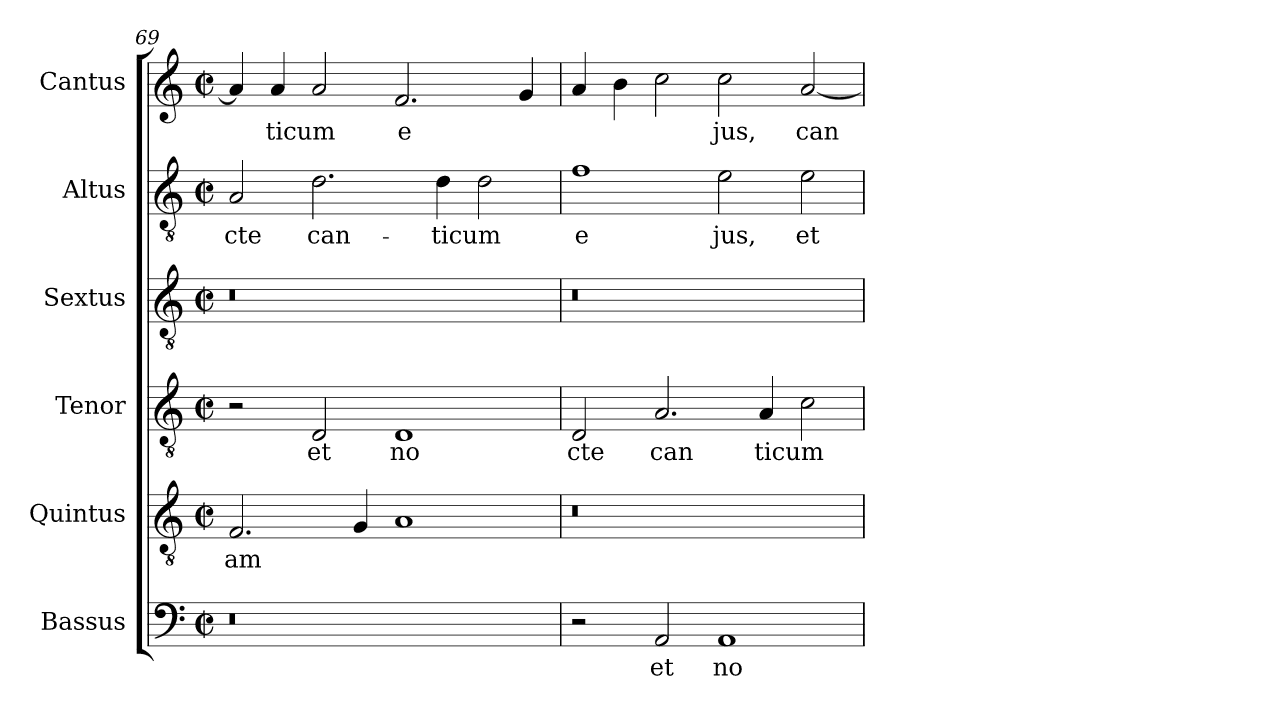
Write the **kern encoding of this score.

**kern	**text	**kern	**text	**kern	**text	**kern	**kern	**text	**kern	**text
*part6	*part6	*part5	*part5	*part4	*part4	*part3	*part2	*part2	*part1	*part1
*staff6	*staff6	*staff5	*staff5	*staff4	*staff4	*staff3	*staff2	*staff2	*staff1	*staff1
*I"Bassus	*	*I"Quintus	*	*I"Tenor	*	*I"Sextus	*I"Altus	*	*I"Cantus	*
*clefF4	*	*clefGv2	*	*clefGv2	*	*clefGv2	*clefGv2	*	*clefG2	*
*k[]	*	*k[]	*	*k[]	*	*k[]	*k[]	*	*k[]	*
*C:	*	*C:	*	*C:	*	*C:	*C:	*	*C:	*
*M2/2	*	*M2/2	*	*M2/2	*	*M2/2	*M2/2	*	*M2/2	*
*met(c|)	*	*met(c|)	*	*met(c|)	*	*met(c|)	*met(c|)	*	*met(c|)	*
=69	=69	=69	=69	=69	=69	=69	=69	=69	=69	=69
!	!	!	!LO:LY:b:cj	!	!	!	!	!LO:LY:b:cj	!	!LO:LY:b
0r	.	2.F/	-am	2r	.	0r	2A/	-cte	4a/]	.
!	!	!	!	!	!	!	!	!	!	!LO:LY:b
.	.	.	.	.	.	.	.	.	4a/	ticum
!	!	!	!	!	!LO:LY:b:cj	!	!	!LO:LY:b:cj	!	!LO:LY:b
.	.	.	.	2D/	et	.	2.d\	can-	2a/	.
!	!	!	!LO:LY:b:cj	!	!	!	!	!	!	!
.	.	4G/	.	.	.	.	.	.	.	.
!	!	!	!LO:LY:b:cj	!	!LO:LY:b:cj	!	!	!	!	!LO:LY:b
.	.	1A	.	1D	no	.	.	.	2.f/	e
!	!	!	!	!	!	!	!	!LO:LY:b:cj	!	!
.	.	.	.	.	.	.	4d\	-ticum	.	.
!	!	!	!	!	!	!	!	!LO:LY:b:cj	!	!
.	.	.	.	.	.	.	2d\	.	.	.
!	!	!	!	!	!	!	!	!	!	!LO:LY:b
.	.	.	.	.	.	.	.	.	4g/	.
!!LO:LB:g=z
=70	=70	=70	=70	=70	=70	=70	=70	=70	=70	=70
!	!	!	!	!	!LO:LY:b:cj	!	!	!LO:LY:b:cj	!	!LO:LY:b
2r	.	0r	.	2D/	cte	0r	1f	e	4a/	.
!	!	!	!	!	!	!	!	!	!	!LO:LY:b
.	.	.	.	.	.	.	.	.	4b\	.
!	!LO:LY:b	!	!	!	!LO:LY:b:cj	!	!	!	!	!LO:LY:b
2AA/	et	.	.	2.A/	can	.	.	.	2cc\	.
!	!LO:LY:b	!	!	!	!	!	!	!LO:LY:b:cj	!	!LO:LY:b
1AA	no-	.	.	.	.	.	2e\	jus,	2cc\	jus,
!	!	!	!	!	!LO:LY:b:cj	!	!	!	!	!
.	.	.	.	4A/	ticum	.	.	.	.	.
!	!	!	!	!	!LO:LY:b:cj	!	!	!LO:LY:b:cj	!	!LO:LY:b
.	.	.	.	2c\	.	.	2e\	et	[<2a/	can
=	=	=	=	=	=	=	=	=	=	=
*-	*-	*-	*-	*-	*-	*-	*-	*-	*-	*-
